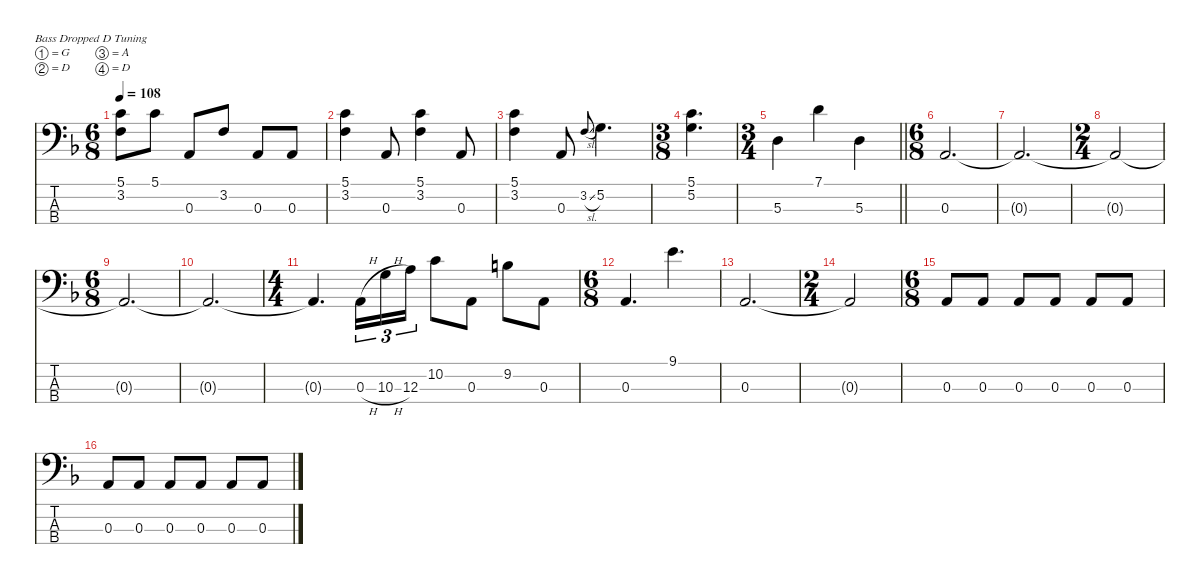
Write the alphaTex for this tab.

\defaultSystemsLayout 4
\hideDynamics
\bracketExtendMode nobrackets
\singleTrackTrackNamePolicy hidden
\multiTrackTrackNamePolicy hidden
\firstSystemTrackNameMode fullname
\firstSystemTrackNameOrientation horizontal
\otherSystemsTrackNameOrientation horizontal
\track ("Justin Chancellor" "el.bs.") {defaultSystemsLayout 4 instrument electricbasspick}
\staff {score tabs}
\tuning (G2 D2 A1 D1)
\ts (6 8)
\beaming (8 2 2 2 2)
\tempo 108
\clef f4
\ks dminor
(5.1{acc forcenatural} 3.2{acc forcenatural}).8{dy f beam Down} 5.1{acc forcenatural}.8{beam Down} 0.3{acc forcenatural}.8{beam Up} 3.2{acc forcenatural}.8{beam Up} 0.3{acc forcenatural}.8{beam Up} 0.3{acc forcenatural}.8{beam Up} |
(5.1{acc forcenatural} 3.2{acc forcenatural}).4{beam Down} 0.3{acc forcenatural}.8{beam Up} (5.1{acc forcenatural} 3.2{acc forcenatural}).4{beam Down} 0.3{acc forcenatural}.8{beam Up} |
(5.1{acc forcenatural} 3.2{acc forcenatural}).4{beam Down} 0.3{acc forcenatural}.8{beam Up} 3.2{sl acc forcenatural}.8{gr onbeat dy mf beam Up} 5.2{acc forcenatural}.4{d dy f beam Down} |
\ts (3 8)
\beaming (8 2 2 2 2)
(5.1{acc forcenatural} 5.2{acc forcenatural}).4{d beam Down} |
\ts (3 4)
\beaming (8 2 2 2 2)
\barLineRight lightlight
5.3{acc forcenatural}.4{beam Down} 7.1{acc forcenatural}.4{beam Down} 5.3{acc forcenatural}.4{beam Down} |
\ts (6 8)
\beaming (8 2 2 2 2)
0.3{acc forcenatural}.2{d beam Up} |
0.3{t acc forcenatural}.2{d beam Up} |
\ts (2 4)
\beaming (8 2 2 2 2)
0.3{t acc forcenatural}.2{beam Up} |
\ts (6 8)
\beaming (8 2 2 2 2)
0.3{t acc forcenatural}.2{d beam Up} |
0.3{t acc forcenatural}.2{d beam Up} |
\ts (4 4)
\beaming (8 2 2 2 2)
0.3{t acc forcenatural}.4{d beam Up} 0.3{h acc forcenatural}.16{tu (3 2) beam Down} 10.3{h acc forcenatural}.16{tu (3 2) beam Down} 12.3{acc forcenatural}.16{tu (3 2) beam Down} 10.2{acc forcenatural}.8{beam Down} 0.3{acc forcenatural}.8{beam Down} 9.2{acc forcenatural}.8{beam Down} 0.3{acc forcenatural}.8{beam Down} |
\ts (6 8)
\beaming (8 2 2 2 2)
0.3{acc forcenatural}.4{d beam Up} 9.1{acc forcenatural}.4{d beam Down} |
0.3{acc forcenatural}.2{d beam Up} |
\ts (2 4)
\beaming (8 2 2 2 2)
0.3{t acc forcenatural}.2{beam Up} |
\ts (6 8)
\beaming (8 2 2 2 2)
0.3{acc forcenatural}.8{beam Up} 0.3{acc forcenatural}.8{beam Up} 0.3{acc forcenatural}.8{beam Up} 0.3{acc forcenatural}.8{beam Up} 0.3{acc forcenatural}.8{beam Up} 0.3{acc forcenatural}.8{beam Up} |
0.3{acc forcenatural}.8{beam Up} 0.3{acc forcenatural}.8{beam Up} 0.3{acc forcenatural}.8{beam Up} 0.3{acc forcenatural}.8{beam Up} 0.3{acc forcenatural}.8{beam Up} 0.3{acc forcenatural}.8{beam Up}
